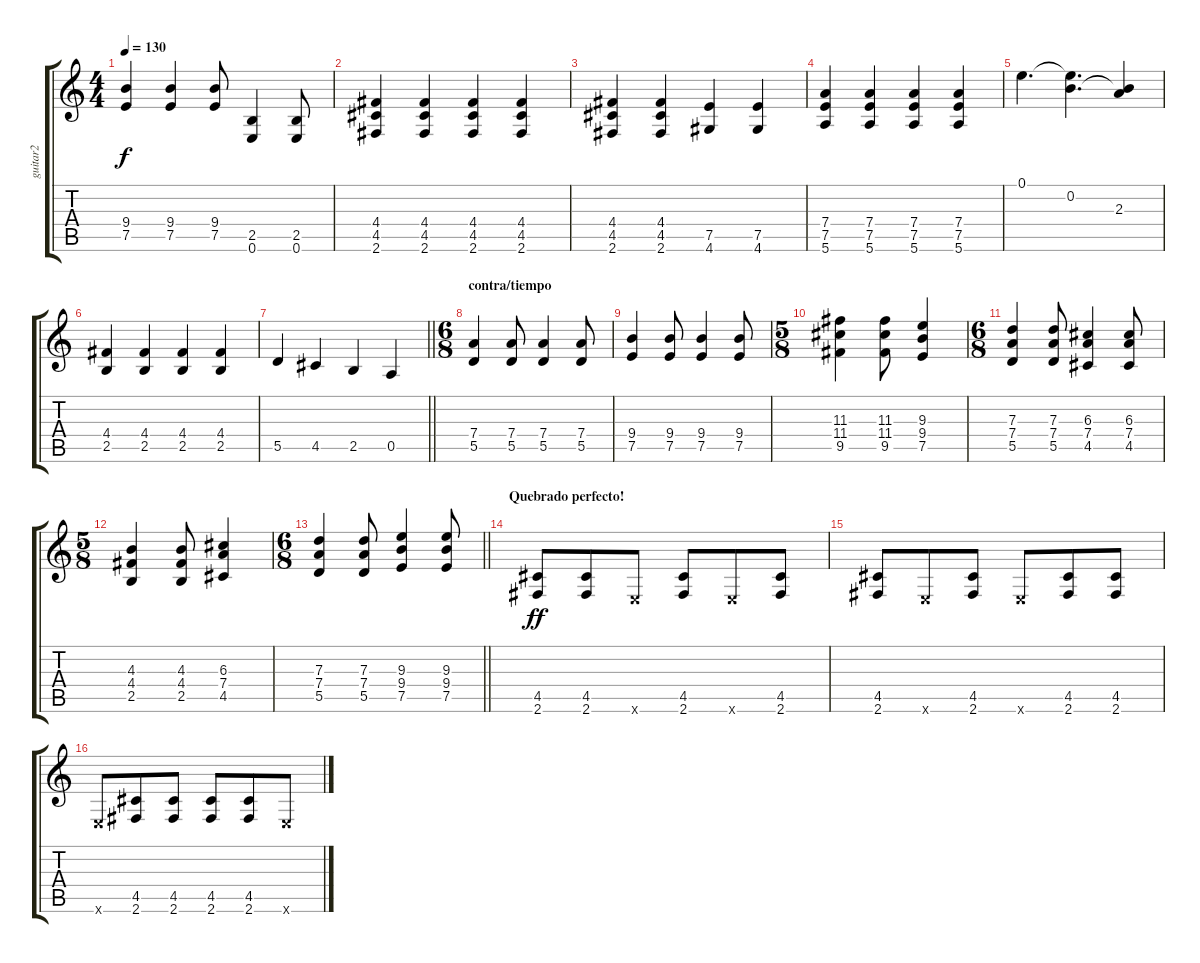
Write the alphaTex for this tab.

\track ("guitar2" "guitar2") {instrument distortionguitar}
\staff {score tabs}
\tuning (E4 B3 G3 D3 A2 E2) {hide}
\ts (4 4)
\tempo 130
\clef g2
\ks c
(9.4 7.5).4{dy f} (9.4 7.5).4 (9.4 7.5).8 (2.5 0.6).4 (2.5 0.6).8 |
(4.4 4.5 2.6).4 (4.4 4.5 2.6).4 (4.4 4.5 2.6).4 (4.4 4.5 2.6).4 |
(4.4 4.5 2.6).4 (4.4 4.5 2.6).4 (7.5 4.6).4 (7.5 4.6).4 |
(7.4 7.5 5.6).4 (7.4 7.5 5.6).4 (7.4 7.5 5.6).4 (7.4 7.5 5.6).4 |
0.1.4{d} (0.1{t} 0.2).4{d} (0.2{t} 2.3).4 |
(4.4 2.5).4 (4.4 2.5).4 (4.4 2.5).4 (4.4 2.5).4 |
\barLineRight lightlight
5.5.4 4.5.4 2.5.4 0.5.4 |
\ts (6 8)
\section ("" "contra/tiempo")
(7.4 5.5).4 (7.4 5.5).8 (7.4 5.5).4 (7.4 5.5).8 |
(9.4 7.5).4 (9.4 7.5).8 (9.4 7.5).4 (9.4 7.5).8 |
\ts (5 8)
(11.3 11.4 9.5).4 (11.3 11.4 9.5).8 (9.3 9.4 7.5).4 |
\ts (6 8)
(7.3 7.4 5.5).4 (7.3 7.4 5.5).8 (6.3 7.4 4.5).4 (6.3 7.4 4.5).8 |
\ts (5 8)
(4.3 4.4 2.5).4 (4.3 4.4 2.5).8 (6.3 7.4 4.5).4 |
\ts (6 8)
\barLineRight lightlight
(7.3 7.4 5.5).4 (7.3 7.4 5.5).8 (9.3 9.4 7.5).4 (9.3 9.4 7.5).8 |
\section ("" "Quebrado perfecto!")
(4.5 2.6).8{dy ff} (4.5 2.6).8 0.6{x}.8 (4.5 2.6).8 0.6{x}.8 (4.5 2.6).8 |
(4.5 2.6).8 0.6{x}.8 (4.5 2.6).8 0.6{x}.8 (4.5 2.6).8 (4.5 2.6).8 |
0.6{x}.8 (4.5 2.6).8 (4.5 2.6).8 (4.5 2.6).8 (4.5 2.6).8 0.6{x}.8
